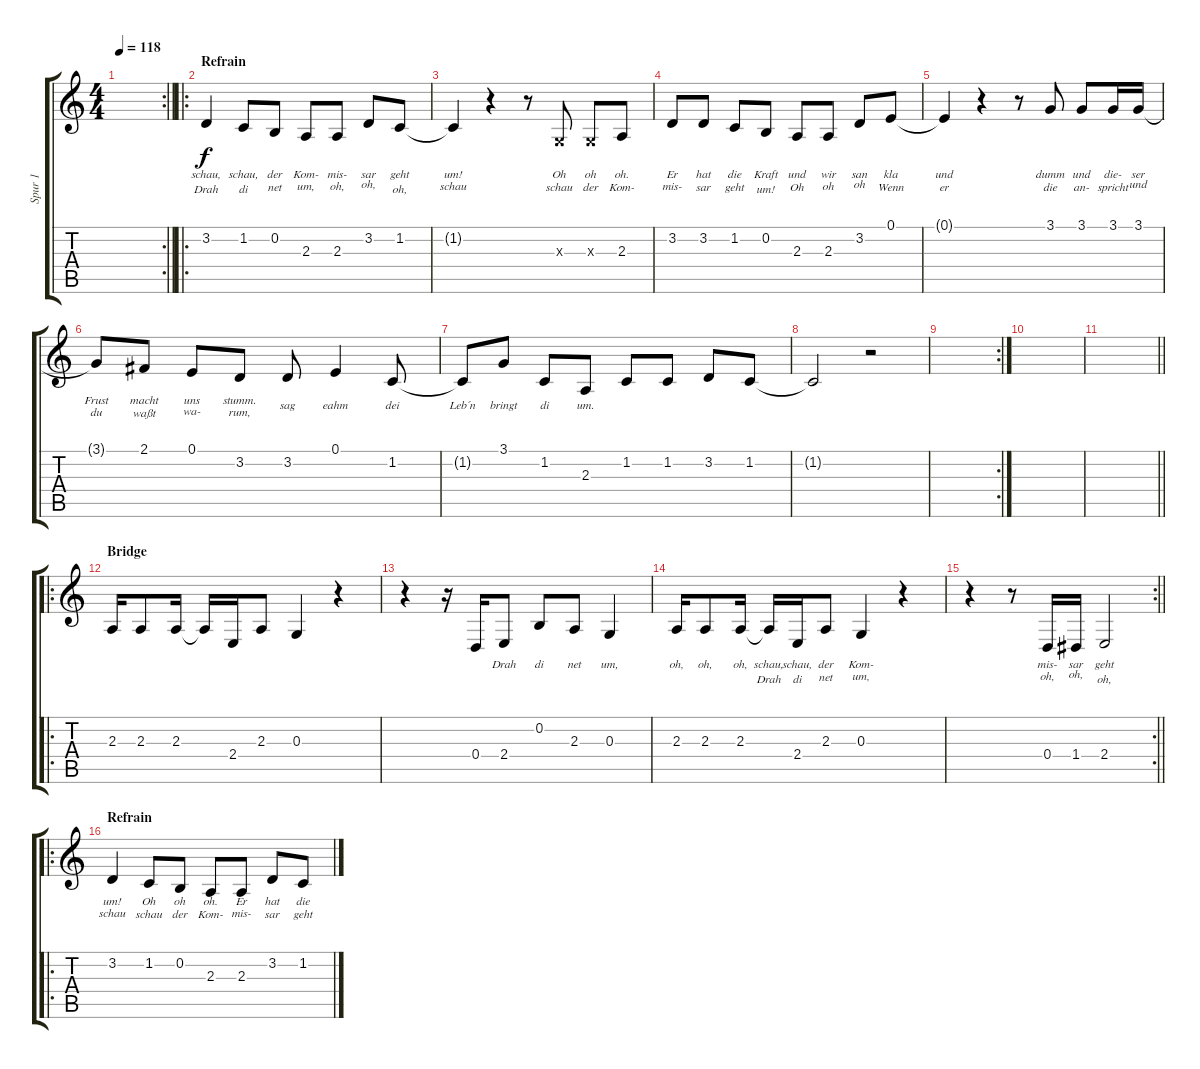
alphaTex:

\track ("Spur 1" "Spur 1") {instrument stringensemble1}
\staff {score tabs}
\tuning (E4 B3 G3 D3 A2 E2) {hide}
\rc 2
\ts (4 4)
\tempo 118
\clef g2
\barLineRight lightlight
\ks c
|
\ro
\section ("" "Refrain")
3.2.4{lyrics (0 "schau,") lyrics (1 "Drah") lyrics (2 "") lyrics (3 "") lyrics (4 "")} 1.2.8{lyrics (0 "schau,") lyrics (1 "di") lyrics (2 "") lyrics (3 "") lyrics (4 "")} 0.2.8{lyrics (0 "der") lyrics (1 "net") lyrics (2 "") lyrics (3 "") lyrics (4 "")} 2.3.8{lyrics (0 "Kom-") lyrics (1 "um,") lyrics (2 "") lyrics (3 "") lyrics (4 "")} 2.3.8{lyrics (0 "mis-") lyrics (1 "oh,") lyrics (2 "") lyrics (3 "") lyrics (4 "")} 3.2.8{lyrics (0 "sar") lyrics (1 "oh,") lyrics (2 "") lyrics (3 "") lyrics (4 "")} 1.2.8{lyrics (0 "geht") lyrics (1 "oh,") lyrics (2 "") lyrics (3 "") lyrics (4 "")} |
1.2{t}.4{lyrics (0 "um!") lyrics (1 "schau") lyrics (2 "") lyrics (3 "") lyrics (4 "")} r.4 r.8 0.3{x}.8{lyrics (0 "Oh") lyrics (1 "schau") lyrics (2 "") lyrics (3 "") lyrics (4 "")} 0.3{x}.8{lyrics (0 "oh") lyrics (1 "der") lyrics (2 "") lyrics (3 "") lyrics (4 "")} 2.3.8{lyrics (0 "oh.") lyrics (1 "Kom-") lyrics (2 "") lyrics (3 "") lyrics (4 "")} |
3.2.8{lyrics (0 "Er") lyrics (1 "mis-") lyrics (2 "") lyrics (3 "") lyrics (4 "")} 3.2.8{lyrics (0 "hat") lyrics (1 "sar") lyrics (2 "") lyrics (3 "") lyrics (4 "")} 1.2.8{lyrics (0 "die") lyrics (1 "geht") lyrics (2 "") lyrics (3 "") lyrics (4 "")} 0.2.8{lyrics (0 "Kraft") lyrics (1 "um!") lyrics (2 "") lyrics (3 "") lyrics (4 "")} 2.3.8{lyrics (0 "und") lyrics (1 "Oh") lyrics (2 "") lyrics (3 "") lyrics (4 "")} 2.3.8{lyrics (0 "wir") lyrics (1 "oh") lyrics (2 "") lyrics (3 "") lyrics (4 "")} 3.2.8{lyrics (0 "san") lyrics (1 "oh") lyrics (2 "") lyrics (3 "") lyrics (4 "")} 0.1.8{lyrics (0 "kla") lyrics (1 "Wenn") lyrics (2 "") lyrics (3 "") lyrics (4 "")} |
0.1{t}.4{lyrics (0 "und") lyrics (1 "er") lyrics (2 "") lyrics (3 "") lyrics (4 "")} r.4 r.8 3.1.8{lyrics (0 "dumm") lyrics (1 "die") lyrics (2 "") lyrics (3 "") lyrics (4 "")} 3.1.8{lyrics (0 "und") lyrics (1 "an-") lyrics (2 "") lyrics (3 "") lyrics (4 "")} 3.1.16{lyrics (0 "die-") lyrics (1 "spricht") lyrics (2 "") lyrics (3 "") lyrics (4 "")} 3.1.16{lyrics (0 "ser") lyrics (1 "und") lyrics (2 "") lyrics (3 "") lyrics (4 "")} |
3.1{t}.8{lyrics (0 "Frust") lyrics (1 "du") lyrics (2 "") lyrics (3 "") lyrics (4 "")} 2.1.8{lyrics (0 "macht") lyrics (1 "waßt") lyrics (2 "") lyrics (3 "") lyrics (4 "")} 0.1.8{lyrics (0 "uns") lyrics (1 "wa-") lyrics (2 "") lyrics (3 "") lyrics (4 "")} 3.2.8{lyrics (0 "stumm.") lyrics (1 "rum,") lyrics (2 "") lyrics (3 "") lyrics (4 "")} 3.2.8{lyrics (0 "") lyrics (1 "sag") lyrics (2 "") lyrics (3 "") lyrics (4 "")} 0.1.4{lyrics (0 "") lyrics (1 "eahm") lyrics (2 "") lyrics (3 "") lyrics (4 "")} 1.2.8{lyrics (0 "") lyrics (1 "dei") lyrics (2 "") lyrics (3 "") lyrics (4 "")} |
1.2{t}.8{lyrics (0 "") lyrics (1 "Leb´n") lyrics (2 "") lyrics (3 "") lyrics (4 "")} 3.1.8{lyrics (0 "") lyrics (1 "bringt") lyrics (2 "") lyrics (3 "") lyrics (4 "")} 1.2.8{lyrics (0 "") lyrics (1 "di") lyrics (2 "") lyrics (3 "") lyrics (4 "")} 2.3.8{lyrics (0 "") lyrics (1 "um.") lyrics (2 "") lyrics (3 "") lyrics (4 "")} 1.2.8{lyrics (0 "") lyrics (1 "") lyrics (2 "") lyrics (3 "") lyrics (4 "")} 1.2.8{lyrics (0 "") lyrics (1 "") lyrics (2 "") lyrics (3 "") lyrics (4 "")} 3.2.8{lyrics (0 "") lyrics (1 "") lyrics (2 "") lyrics (3 "") lyrics (4 "")} 1.2.8{lyrics (0 "") lyrics (1 "") lyrics (2 "") lyrics (3 "") lyrics (4 "")} |
1.2{t}.2{lyrics (0 "") lyrics (1 "") lyrics (2 "") lyrics (3 "") lyrics (4 "")} r.2 |
\rc 2
|
|
\barLineRight lightlight
|
\ro
\section ("" "Bridge")
2.3.16{lyrics (0 "") lyrics (1 "") lyrics (2 "") lyrics (3 "") lyrics (4 "")} 2.3.8{lyrics (0 "") lyrics (1 "") lyrics (2 "") lyrics (3 "") lyrics (4 "")} 2.3.16{lyrics (0 "") lyrics (1 "") lyrics (2 "") lyrics (3 "") lyrics (4 "")} 2.3{t}.16{lyrics (0 "") lyrics (1 "") lyrics (2 "") lyrics (3 "") lyrics (4 "")} 2.4.16{lyrics (0 "") lyrics (1 "") lyrics (2 "") lyrics (3 "") lyrics (4 "")} 2.3.8{lyrics (0 "") lyrics (1 "") lyrics (2 "") lyrics (3 "") lyrics (4 "")} 0.3.4{lyrics (0 "") lyrics (1 "") lyrics (2 "") lyrics (3 "") lyrics (4 "")} r.4 |
r.4 r.16 0.4.16{lyrics (0 "") lyrics (1 "") lyrics (2 "") lyrics (3 "") lyrics (4 "")} 2.4.8{lyrics (0 "Drah") lyrics (1 "") lyrics (2 "") lyrics (3 "") lyrics (4 "")} 0.2.8{lyrics (0 "di") lyrics (1 "") lyrics (2 "") lyrics (3 "") lyrics (4 "")} 2.3.8{lyrics (0 "net") lyrics (1 "") lyrics (2 "") lyrics (3 "") lyrics (4 "")} 0.3.4{lyrics (0 "um,") lyrics (1 "") lyrics (2 "") lyrics (3 "") lyrics (4 "")} |
2.3.16{lyrics (0 "oh,") lyrics (1 "") lyrics (2 "") lyrics (3 "") lyrics (4 "")} 2.3.8{lyrics (0 "oh,") lyrics (1 "") lyrics (2 "") lyrics (3 "") lyrics (4 "")} 2.3.16{lyrics (0 "oh,") lyrics (1 "") lyrics (2 "") lyrics (3 "") lyrics (4 "")} 2.3{t}.16{lyrics (0 "schau,") lyrics (1 "Drah") lyrics (2 "") lyrics (3 "") lyrics (4 "")} 2.4.16{lyrics (0 "schau,") lyrics (1 "di") lyrics (2 "") lyrics (3 "") lyrics (4 "")} 2.3.8{lyrics (0 "der") lyrics (1 "net") lyrics (2 "") lyrics (3 "") lyrics (4 "")} 0.3.4{lyrics (0 "Kom-") lyrics (1 "um,") lyrics (2 "") lyrics (3 "") lyrics (4 "")} r.4 |
\rc 2
\barLineRight lightlight
r.4 r.8 0.4.16{lyrics (0 "mis-") lyrics (1 "oh,") lyrics (2 "") lyrics (3 "") lyrics (4 "")} 1.4.16{lyrics (0 "sar") lyrics (1 "oh,") lyrics (2 "") lyrics (3 "") lyrics (4 "")} 2.4.2{lyrics (0 "geht") lyrics (1 "oh,") lyrics (2 "") lyrics (3 "") lyrics (4 "")} |
\ro
\section ("" "Refrain")
3.2.4{lyrics (0 "um!") lyrics (1 "schau") lyrics (2 "") lyrics (3 "") lyrics (4 "")} 1.2.8{lyrics (0 "Oh") lyrics (1 "schau") lyrics (2 "") lyrics (3 "") lyrics (4 "")} 0.2.8{lyrics (0 "oh") lyrics (1 "der") lyrics (2 "") lyrics (3 "") lyrics (4 "")} 2.3.8{lyrics (0 "oh.") lyrics (1 "Kom-") lyrics (2 "") lyrics (3 "") lyrics (4 "")} 2.3.8{lyrics (0 "Er") lyrics (1 "mis-") lyrics (2 "") lyrics (3 "") lyrics (4 "")} 3.2.8{lyrics (0 "hat") lyrics (1 "sar") lyrics (2 "") lyrics (3 "") lyrics (4 "")} 1.2.8{lyrics (0 "die") lyrics (1 "geht") lyrics (2 "") lyrics (3 "") lyrics (4 "")}
